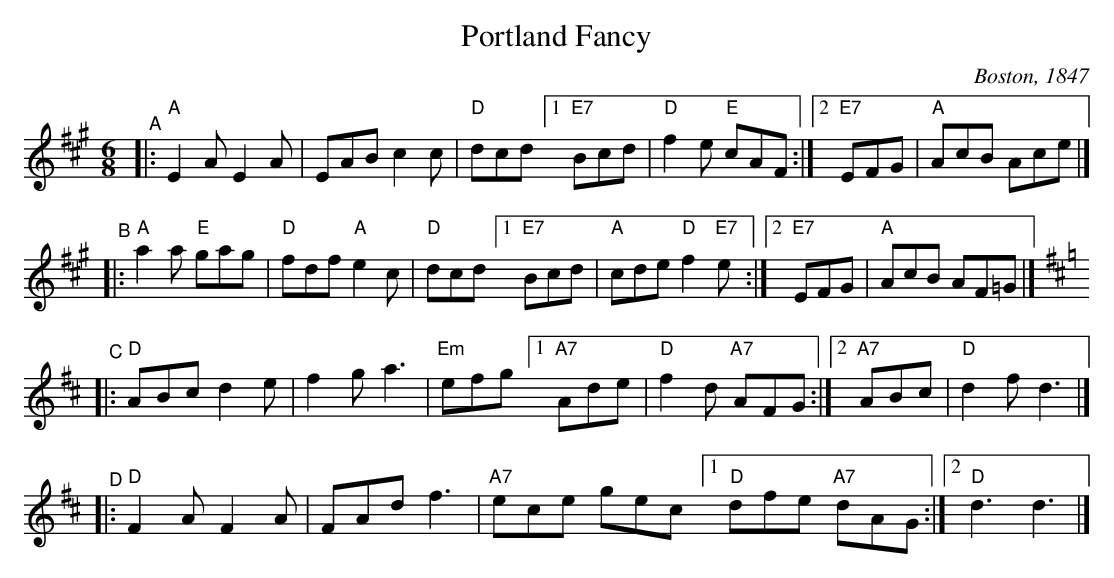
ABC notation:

X:1
T: Portland Fancy
O: Boston, 1847
M: 6/8
L: 1/8
K: A
"^A"|: "A"E2A E2A | EAB c2c |"D"dcd [1 "E7"Bcd | "D"f2e "E"cAF :|[2 "E7"EFG | "A"AcB Ace |]
"^B"|: "A"a2a "E"gag | "D"fdf "A"e2c | "D"dcd [1 "E7"Bcd | "A"cde "D"f2"E7"e :|[2 "E7"EFG | "A"AcB AF=G |][K:=g]
K: D
"^C"|: "D"ABc d2e | f2g a3 | "Em"efg [1"A7"Ade | "D"f2d "A7"AFG :|[2"A7"ABc | "D"d2f d3 |]
"^D"|: "D"F2A F2A | FAd f3 | "A7"ece gec [1 "D"dfe "A7"dAG :|[2 "D"d3 d3 |]
